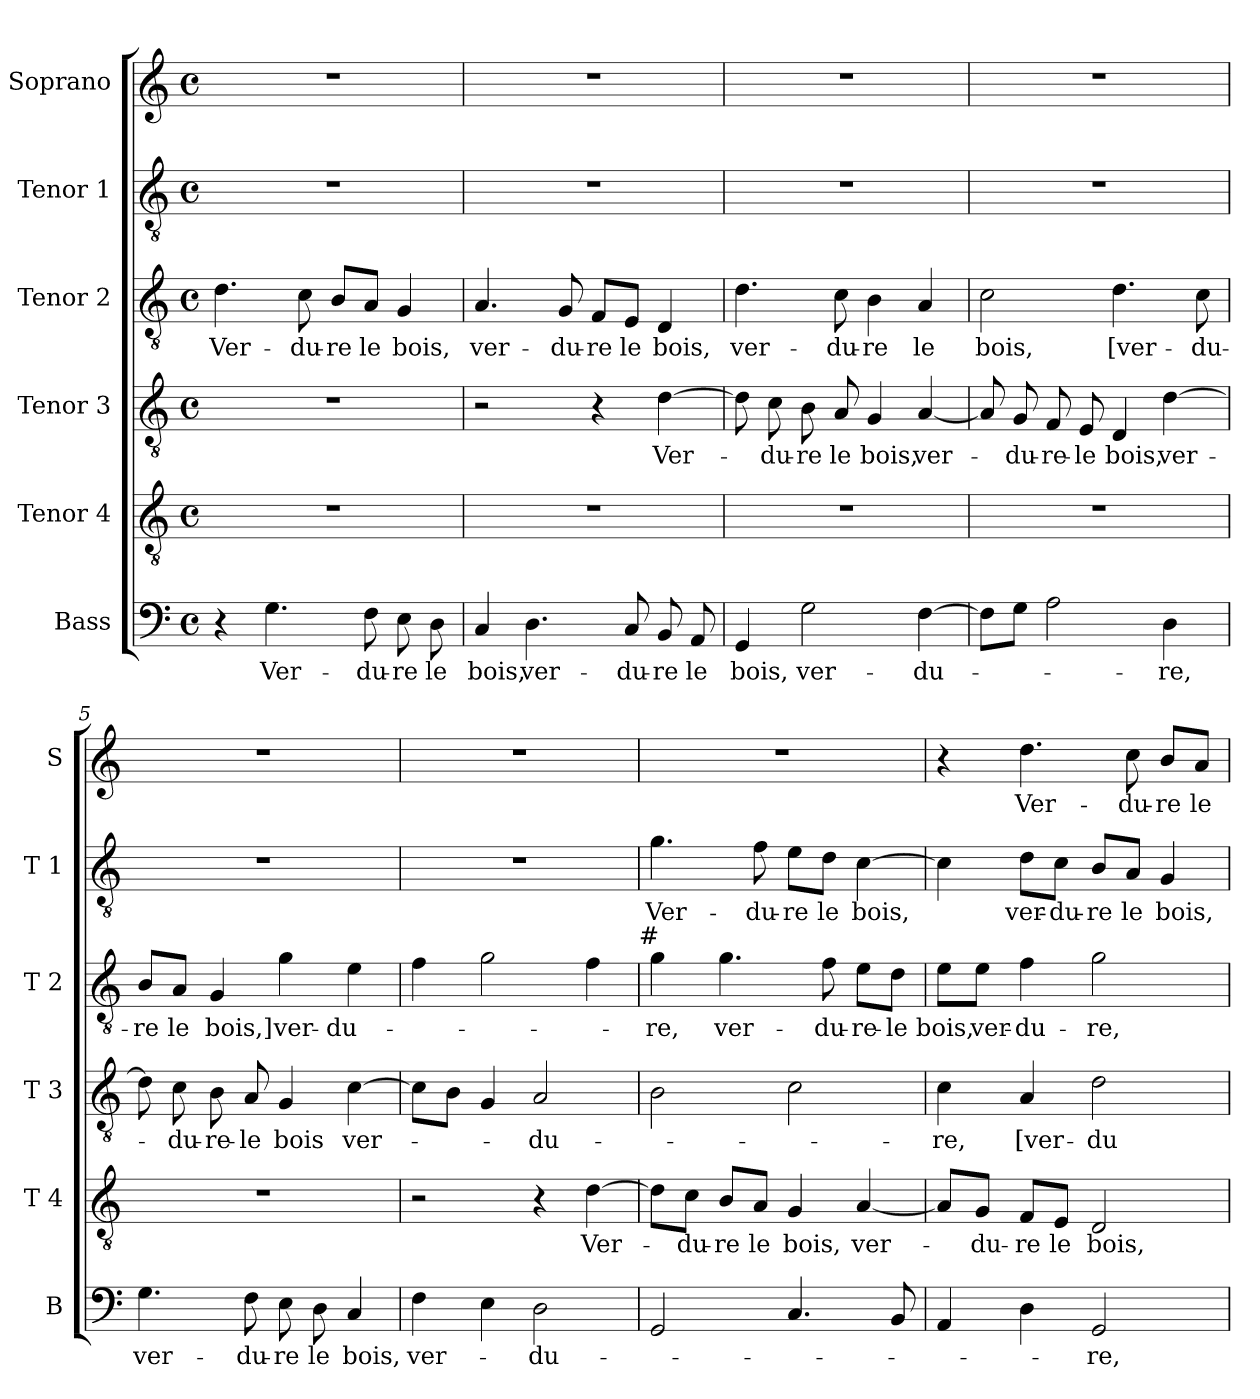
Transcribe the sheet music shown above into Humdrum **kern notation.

**kern	**text	**kern	**text	**kern	**text	**kern	**text	**kern	**text	**kern	**text
*part6	*part6	*part5	*part5	*part4	*part4	*part3	*part3	*part2	*part2	*part1	*part1
*staff6	*staff6	*staff5	*staff5	*staff4	*staff4	*staff3	*staff3	*staff2	*staff2	*staff1	*staff1
*I"Bass	*	*I"Tenor 4	*	*I"Tenor 3	*	*I"Tenor 2	*	*I"Tenor 1	*	*I"Soprano	*
*I'B	*	*I'T 4	*	*I'T 3	*	*I'T 2	*	*I'T 1	*	*I'S	*
*clefF4	*	*clefGv2	*	*clefGv2	*	*clefGv2	*	*clefGv2	*	*clefG2	*
*k[]	*	*k[]	*	*k[]	*	*k[]	*	*k[]	*	*k[]	*
*C:	*	*C:	*	*C:	*	*C:	*	*C:	*	*C:	*
*M4/4	*	*M4/4	*	*M4/4	*	*M4/4	*	*M4/4	*	*M4/4	*
*met(c)	*	*met(c)	*	*met(c)	*	*met(c)	*	*met(c)	*	*met(c)	*
=1	=1	=1	=1	=1	=1	=1	=1	=1	=1	=1	=1
4r	.	1r	.	1r	.	4.d\	Ver-	1r	.	1r	.
4.G\	Ver-	.	.	.	.	.	.	.	.	.	.
.	.	.	.	.	.	8c\	-du-	.	.	.	.
.	.	.	.	.	.	8B/L	-re	.	.	.	.
8F\	-du-	.	.	.	.	8A/J	le	.	.	.	.
8E\	-re	.	.	.	.	4G/	bois,	.	.	.	.
8D\	le	.	.	.	.	.	.	.	.	.	.
=2	=2	=2	=2	=2	=2	=2	=2	=2	=2	=2	=2
4C/	bois,	1r	.	2r	.	4.A/	ver-	1r	.	1r	.
4.D\	ver-	.	.	.	.	.	.	.	.	.	.
.	.	.	.	.	.	8G/	-du-	.	.	.	.
.	.	.	.	4r	.	8F/L	-re	.	.	.	.
8C/	-du-	.	.	.	.	8E/J	le	.	.	.	.
8BB/	-re	.	.	[4d\	Ver-	4D/	bois,	.	.	.	.
8AA/	le	.	.	.	.	.	.	.	.	.	.
=3	=3	=3	=3	=3	=3	=3	=3	=3	=3	=3	=3
4GG/	bois,	1r	.	8d\]	.	4.d\	ver-	1r	.	1r	.
.	.	.	.	8c\	-du-	.	.	.	.	.	.
2G\	ver-	.	.	8B\	-re	.	.	.	.	.	.
.	.	.	.	8A/	le	8c\	-du-	.	.	.	.
.	.	.	.	4G/	bois,	4B\	-re	.	.	.	.
[4F\	-du-	.	.	[4A/	ver-	4A/	le	.	.	.	.
=4	=4	=4	=4	=4	=4	=4	=4	=4	=4	=4	=4
8F\L]	.	1r	.	8A/]	.	2c\	bois,	1r	.	1r	.
8G\J	.	.	.	8G/	-du-	.	.	.	.	.	.
2A\	.	.	.	8F/	-re-	.	.	.	.	.	.
.	.	.	.	8E/	-le	.	.	.	.	.	.
.	.	.	.	4D/	bois,	4.d\	[ver-	.	.	.	.
4D\	-re,	.	.	[4d\	ver-	.	.	.	.	.	.
.	.	.	.	.	.	8c\	-du-	.	.	.	.
!!LO:LB:g=z
=5	=5	=5	=5	=5	=5	=5	=5	=5	=5	=5	=5
4.G\	ver-	1r	.	8d\]	.	8B/L	-re	1r	.	1r	.
.	.	.	.	8c\	-du-	8A/J	le	.	.	.	.
.	.	.	.	8B\	-re-	4G/	bois,]	.	.	.	.
8F\	-du-	.	.	8A/	-le	.	.	.	.	.	.
8E\	-re	.	.	4G/	bois	4g\	ver-	.	.	.	.
8D\	le	.	.	.	.	.	.	.	.	.	.
4C/	bois,	.	.	[4c\	ver-	4e\	-du-	.	.	.	.
=6	=6	=6	=6	=6	=6	=6	=6	=6	=6	=6	=6
4F\	ver-	2r	.	8c\L]	.	4f\	.	1r	.	1r	.
.	.	.	.	8B\J	.	.	.	.	.	.	.
4E\	.	.	.	4G/	.	2g\	.	.	.	.	.
2D\	-du-	4r	.	2A/	-du-	.	.	.	.	.	.
.	.	[4d\	Ver-	.	.	4f\	.	.	.	.	.
!	!	!	!	!	!	!LO:TX:a:t=#	!	!	!	!	!
=7	=7	=7	=7	=7	=7	=7	=7	=7	=7	=7	=7
2GG/	.	8d\L]	.	2B\	.	4g\	-re,	4.g\	Ver-	1r	.
.	.	8c\J	-du-	.	.	.	.	.	.	.	.
.	.	8B/L	-re	.	.	4.g\	ver-	.	.	.	.
.	.	8A/J	le	.	.	.	.	8f\	-du-	.	.
4.C/	.	4G/	bois,	2c\	.	.	.	8e\L	-re	.	.
.	.	.	.	.	.	8f\	-du-	8d\J	le	.	.
.	.	[4A/	ver-	.	.	8e\L	-re-	[4c\	bois,	.	.
8BB/	.	.	.	.	.	8d\J	-le	.	.	.	.
=8	=8	=8	=8	=8	=8	=8	=8	=8	=8	=8	=8
4AA/	.	8A/L]	.	4c\	-re,	8e\L	bois,	4c\]	.	4r	.
.	.	8G/J	-du-	.	.	8e\J	ver-	.	.	.	.
4D\	.	8F/L	-re	4A/	[ver-	4f\	-du-	8d\L	ver-	4.dd\	Ver-
.	.	8E/J	le	.	.	.	.	8c\J	-du-	.	.
2GG/	-re,	2D/	bois,	2d\	-du-	2g\	-re,	8B/L	-re	.	.
.	.	.	.	.	.	.	.	8A/J	le	8cc\	-du-
.	.	.	.	.	.	.	.	4G/	bois,	8b/L	-re
.	.	.	.	.	.	.	.	.	.	8a/J	le
=	=	=	=	=	=	=	=	=	=	=	=
*-	*-	*-	*-	*-	*-	*-	*-	*-	*-	*-	*-
